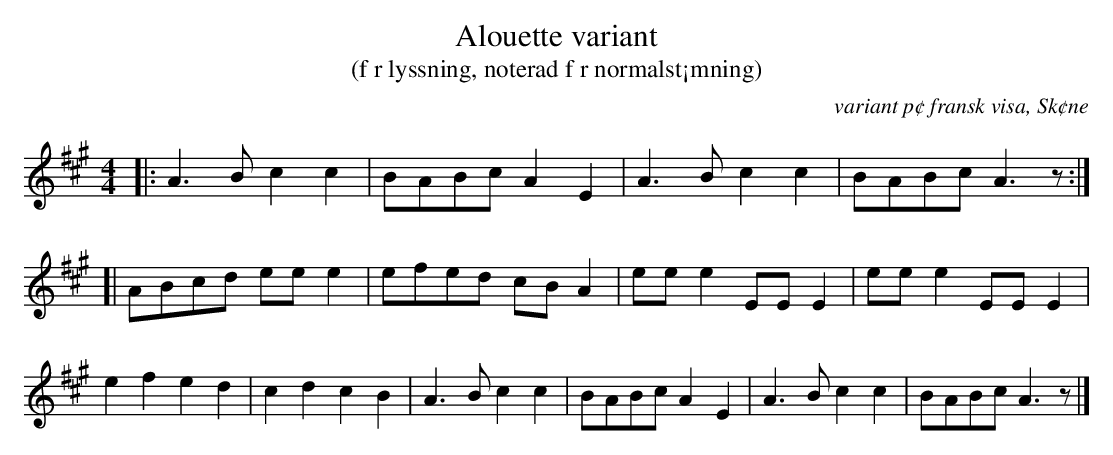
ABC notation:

X:1
T:Alouette variant
T:(f r lyssning, noterad f r normalst¡mning)
O:variant p¢ fransk visa, Sk¢ne
M:4/4
L:1/4
Q:160
K:A
|: A>B cc | B/A/B/c/ AE | A>B cc | B/A/B/c/ A>z :|
[| A/B/c/d/ e/e/e | e/f/e/d/ c/B/A | e/e/e E/E/E | e/e/e E/E/E |
ef ed | cd cB | A>B cc | B/A/B/c/ AE | A>B cc | B/A/B/c/ A>z |]
